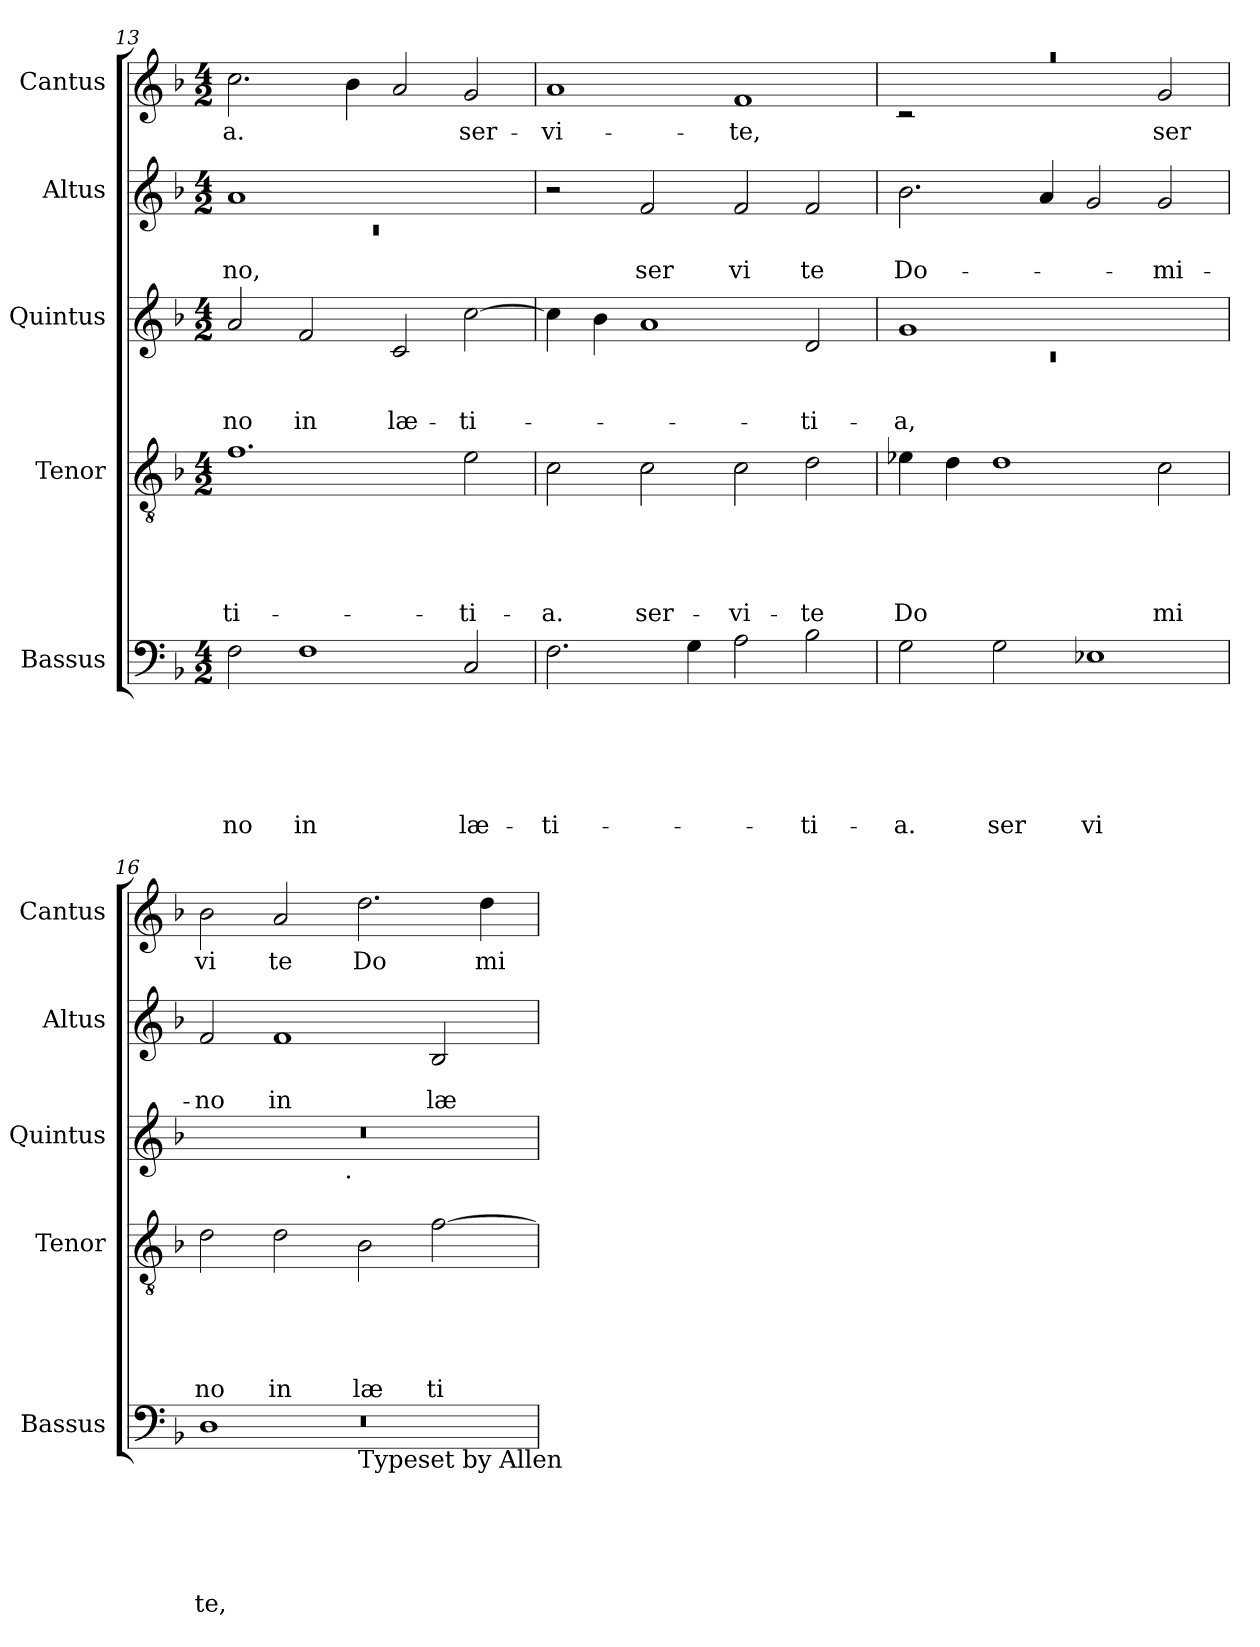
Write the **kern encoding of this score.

**kern	**text	**text	**text	**text	**text	**text	**kern	**text	**text	**text	**text	**text	**kern	**text	**text	**text	**kern	**text	**text	**kern	**text
*part5	*part5	*part5	*part5	*part5	*part5	*part5	*part4	*part4	*part4	*part4	*part4	*part4	*part3	*part3	*part3	*part3	*part2	*part2	*part2	*part1	*part1
*staff5	*staff5	*staff5	*staff5	*staff5	*staff5	*staff5	*staff4	*staff4	*staff4	*staff4	*staff4	*staff4	*staff3	*staff3	*staff3	*staff3	*staff2	*staff2	*staff2	*staff1	*staff1
*I"Bassus	*	*	*	*	*	*	*I"Tenor	*	*	*	*	*	*I"Quintus	*	*	*	*I"Altus	*	*	*I"Cantus	*
*I'Bassus	*	*	*	*	*	*	*I'Tenor	*	*	*	*	*	*I'Quintus	*	*	*	*I'Altus	*	*	*I'Cantus	*
*clefF4	*	*	*	*	*	*	*clefGv2	*	*	*	*	*	*clefG2	*	*	*	*clefG2	*	*	*clefG2	*
*k[b-]	*	*	*	*	*	*	*k[b-]	*	*	*	*	*	*k[b-]	*	*	*	*k[b-]	*	*	*k[b-]	*
*F:	*	*	*	*	*	*	*F:	*	*	*	*	*	*F:	*	*	*	*F:	*	*	*F:	*
*M4/2	*	*	*	*	*	*	*M4/2	*	*	*	*	*	*M4/2	*	*	*	*M4/2	*	*	*M4/2	*
=13	=13	=13	=13	=13	=13	=13	=13	=13	=13	=13	=13	=13	=13	=13	=13	=13	=13	=13	=13	=13	=13
*	*	*	*	*	*	*	*	*	*	*	*	*	*	*	*	*	*^	*	*	*	*
!	!	!	!	!	!	!LO:LY:b	!	!	!	!	!	!LO:LY:b	!	!	!	!LO:LY:b	!	!LO:N:vis=1	!	!LO:LY:b	!	!LO:LY:b
2F\	.	.	.	.	.	-no	1.f	.	.	.	.	-ti-	2a/	.	.	-no	1a	0rc	.	no,	2.cc\	-a.
!	!	!	!	!	!	!LO:LY:b	!	!	!	!	!	!	!	!	!	!LO:LY:b	!	!	!	!	!	!
1F	.	.	.	.	.	in	.	.	.	.	.	.	2f/	.	.	in	.	.	.	.	.	.
.	.	.	.	.	.	.	.	.	.	.	.	.	.	.	.	.	.	.	.	.	4b-\	.
!	!	!	!	!	!	!	!	!	!	!	!	!	!	!	!	!LO:LY:b	!	!	!	!	!	!
.	.	.	.	.	.	.	.	.	.	.	.	.	2c/	.	.	læ-	1ryy	.	.	.	2a/	.
!	!	!	!	!	!	!LO:LY:b	!	!	!	!	!	!LO:LY:b	!	!	!	!LO:LY:b	!	!	!	!	!	!LO:LY:b
2C/	.	.	.	.	.	læ-	2e\	.	.	.	.	-ti-	[>2cc\	.	.	-ti-	.	.	.	.	2g/	ser-
*	*	*	*	*	*	*	*	*	*	*	*	*	*	*	*	*	*v	*v	*	*	*	*
=14	=14	=14	=14	=14	=14	=14	=14	=14	=14	=14	=14	=14	=14	=14	=14	=14	=14	=14	=14	=14	=14
!	!	!	!	!	!	!LO:LY:b	!	!	!	!	!	!LO:LY:b	!	!	!	!	!	!	!	!	!LO:LY:b
2.F\	.	.	.	.	.	-ti-	2c\	.	.	.	.	-a.	4cc\]	.	.	.	2r	.	.	1a	-vi-
.	.	.	.	.	.	.	.	.	.	.	.	.	4b-\	.	.	.	.	.	.	.	.
!	!	!	!	!	!	!	!	!	!	!	!	!LO:LY:b	!	!	!	!	!	!	!LO:LY:b	!	!
.	.	.	.	.	.	.	2c\	.	.	.	.	ser-	1a	.	.	.	2f/	.	ser	.	.
4G\	.	.	.	.	.	.	.	.	.	.	.	.	.	.	.	.	.	.	.	.	.
!	!	!	!	!	!	!	!	!	!	!	!	!LO:LY:b	!	!	!	!	!	!	!LO:LY:b	!	!LO:LY:b
2A\	.	.	.	.	.	.	2c\	.	.	.	.	-vi-	.	.	.	.	2f/	.	vi	1f	-te,
!	!	!	!	!	!	!LO:LY:b	!	!	!	!	!	!LO:LY:b	!	!	!	!LO:LY:b	!	!	!LO:LY:b	!	!
2B-\	.	.	.	.	.	-ti-	2d\	.	.	.	.	-te	2d/	.	.	-ti-	2f/	.	te	.	.
!!LO:LB:g=z
=15	=15	=15	=15	=15	=15	=15	=15	=15	=15	=15	=15	=15	=15	=15	=15	=15	=15	=15	=15	=15	=15
*	*	*	*	*	*	*	*	*	*	*	*	*	*^	*	*	*	*	*	*	*	*
!	!	!	!	!	!	!LO:LY:b	!	!	!	!	!	!LO:LY:b	!	!LO:N:vis=1	!	!	!LO:LY:b	!	!	!LO:LY:b	!LO:N:vis=1	!
*	*	*	*	*	*	*	*	*	*	*	*	*	*	*	*	*	*	*	*	*	*^	*
2G\	.	.	.	.	.	-a.	4e-X\	.	.	.	.	Do	1g	0rc	.	.	-a,	2.b-\	.	Do-	0raa	2rc	.
.	.	.	.	.	.	.	4d\	.	.	.	.	.	.	.	.	.	.	.	.	.	.	.	.
!	!	!	!	!	!	!LO:LY:b	!	!	!	!	!	!	!	!	!	!	!	!	!	!	!	!	!
2G\	.	.	.	.	.	ser	1d	.	.	.	.	.	.	.	.	.	.	.	.	.	.	1ryy	.
.	.	.	.	.	.	.	.	.	.	.	.	.	.	.	.	.	.	4a/	.	.	.	.	.
!	!	!	!	!	!	!LO:LY:b	!	!	!	!	!	!	!	!	!	!	!	!	!	!	!	!	!
1E-X	.	.	.	.	.	vi	.	.	.	.	.	.	1ryy	.	.	.	.	2g/	.	.	.	.	.
!	!	!	!	!	!	!	!	!	!	!	!	!LO:LY:b	!	!	!	!	!	!	!	!LO:LY:b	!	!	!LO:LY:b
.	.	.	.	.	.	.	2c\	.	.	.	.	mi	.	.	.	.	.	2g/	.	-mi-	.	2g/	ser
=16	=16	=16	=16	=16	=16	=16	=16	=16	=16	=16	=16	=16	=16	=16	=16	=16	=16	=16	=16	=16	=16	=16	=16
*^	*	*	*	*	*	*	*	*	*	*	*	*	*	*	*	*	*	*	*	*	*	*	*
*	*^	*	*	*	*	*	*	*	*	*	*	*	*	*	*	*	*	*	*	*	*	*	*	*
!	!	!LO:N:vis=1	!	!	!	!	!	!LO:LY:b	!	!	!	!	!	!LO:LY:b	!	!	!	!	!	!	!	!LO:LY:b	!	!	!LO:LY:b
*	*	*	*	*	*	*	*	*	*	*	*	*	*	*	*	*	*	*	*	*	*	*	*v	*v	*
0ryy	1D	0r	.	.	.	.	.	te,	2d\	.	.	.	.	no	0r	2ryy	.	.	.	2f/	.	-no	2b-\	vi
!	!	!	!	!	!	!	!	!	!	!	!	!	!	!LO:LY:b	!	!	!	!	!	!	!	!LO:LY:b	!	!LO:LY:b
.	.	.	.	.	.	.	.	.	2d\	.	.	.	.	in	.	4...ryy	.	.	.	1f	.	in	2a/	te
!	!	!	!	!	!	!	!	!	!	!	!	!	!	!	!	!LO:TX:b:t=.	!	!	!	!	!	!	!	!
.	.	.	.	.	.	.	.	.	.	.	.	.	.	.	.	1ryy	.	.	.	.	.	.	.	.
!	!LO:TX:b:t=Typeset by Allen	!	!	!	!	!	!	!	!	!	!	!	!	!	!	!	!	!	!	!	!	!	!	!
!	!	!	!	!	!	!	!	!	!	!	!	!	!	!LO:LY:b	!	!	!	!	!	!	!	!	!	!LO:LY:b
.	1ryy	.	.	.	.	.	.	.	2B-\	.	.	.	.	læ	.	.	.	.	.	.	.	.	2.dd\	Do
!	!	!	!	!	!	!	!	!	!	!	!	!	!	!LO:LY:b	!	!	!	!	!	!	!	!LO:LY:b	!	!
.	.	.	.	.	.	.	.	.	[>2f\	.	.	.	.	ti	.	.	.	.	.	2B-/	.	læ-	.	.
!	!	!	!	!	!	!	!	!	!	!	!	!	!	!	!	!	!	!	!	!	!	!	!	!LO:LY:b
.	.	.	.	.	.	.	.	.	.	.	.	.	.	.	.	.	.	.	.	.	.	.	4dd\	mi
.	.	.	.	.	.	.	.	.	.	.	.	.	.	.	.	32ryy	.	.	.	.	.	.	.	.
*v	*v	*v	*	*	*	*	*	*	*	*	*	*	*	*	*v	*v	*	*	*	*	*	*	*	*
=	=	=	=	=	=	=	=	=	=	=	=	=	=	=	=	=	=	=	=	=	=
*-	*-	*-	*-	*-	*-	*-	*-	*-	*-	*-	*-	*-	*-	*-	*-	*-	*-	*-	*-	*-	*-
